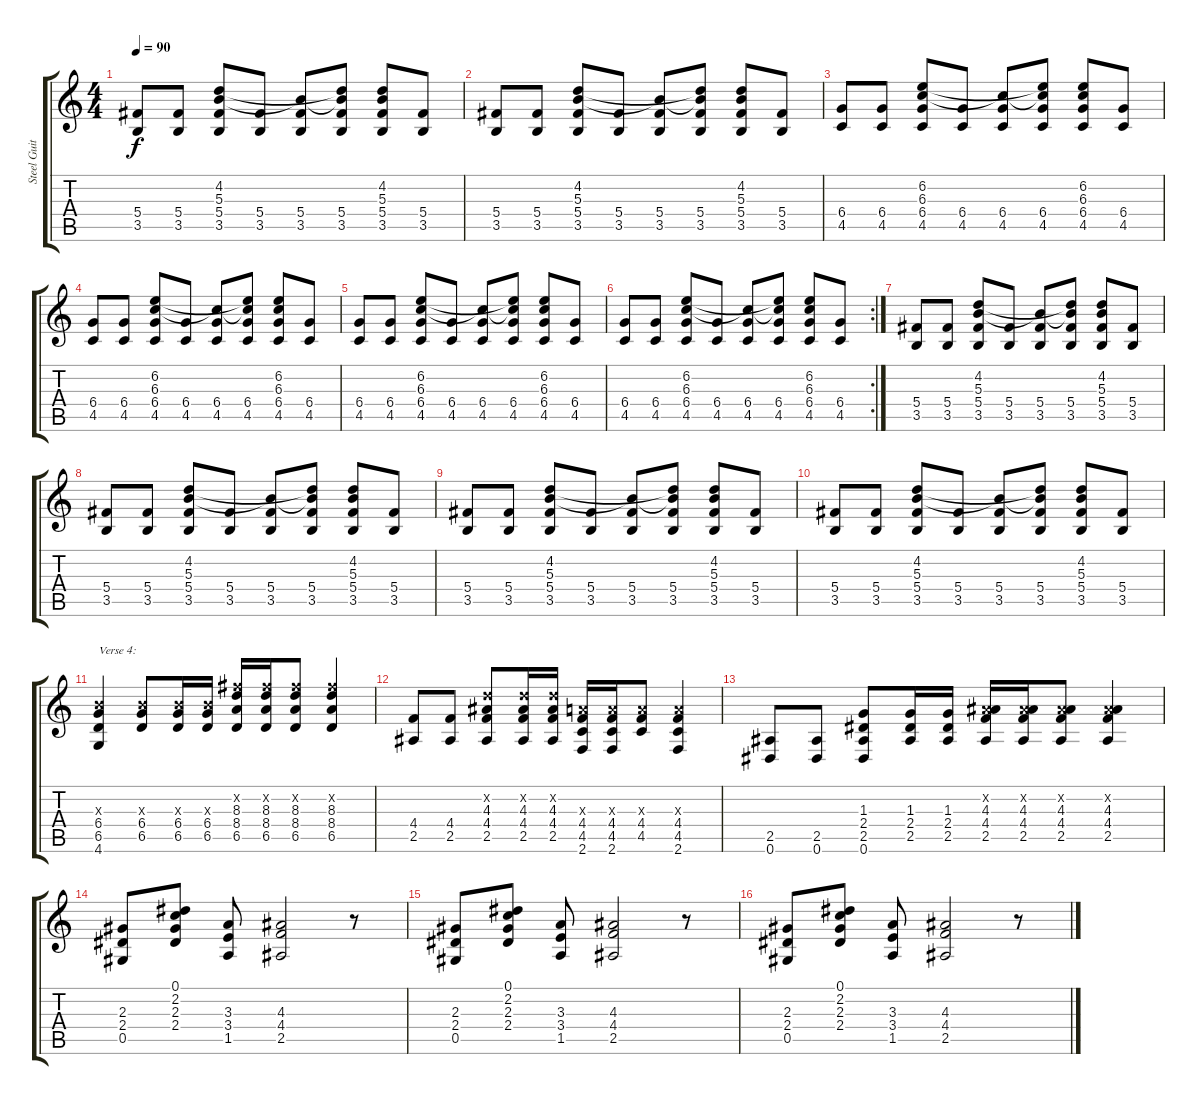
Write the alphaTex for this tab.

\track ("Steel Guitar" "Steel Guit") {instrument acousticguitarsteel}
\staff {score tabs}
\tuning (Eb4 Bb3 Gb3 Db3 Ab2 Eb2) {hide}
\ts (4 4)
\tempo 90
\clef g2
\ks c
(5.4 3.5).8{dy f} (5.4 3.5).8 (4.2 5.3 5.4 3.5).8 (5.4 3.5).8 (5.3{t} 5.4 3.5).8 (4.2{t} 5.3{t} 5.4 3.5).8 (4.2 5.3 5.4 3.5).8 (5.4 3.5).8 |
(5.4 3.5).8 (5.4 3.5).8 (4.2 5.3 5.4 3.5).8 (5.4 3.5).8 (5.3{t} 5.4 3.5).8 (4.2{t} 5.3{t} 5.4 3.5).8 (4.2 5.3 5.4 3.5).8 (5.4 3.5).8 |
(6.4 4.5).8 (6.4 4.5).8 (6.2 6.3 6.4 4.5).8 (6.4 4.5).8 (6.3{t} 6.4 4.5).8 (6.2{t} 6.3{t} 6.4 4.5).8 (6.2 6.3 6.4 4.5).8 (6.4 4.5).8 |
(6.4 4.5).8 (6.4 4.5).8 (6.2 6.3 6.4 4.5).8 (6.4 4.5).8 (6.3{t} 6.4 4.5).8 (6.2{t} 6.3{t} 6.4 4.5).8 (6.2 6.3 6.4 4.5).8 (6.4 4.5).8 |
(6.4 4.5).8 (6.4 4.5).8 (6.2 6.3 6.4 4.5).8 (6.4 4.5).8 (6.3{t} 6.4 4.5).8 (6.2{t} 6.3{t} 6.4 4.5).8 (6.2 6.3 6.4 4.5).8 (6.4 4.5).8 |
\rc 2
(6.4 4.5).8 (6.4 4.5).8 (6.2 6.3 6.4 4.5).8 (6.4 4.5).8 (6.3{t} 6.4 4.5).8 (6.2{t} 6.3{t} 6.4 4.5).8 (6.2 6.3 6.4 4.5).8 (6.4 4.5).8 |
(5.4 3.5).8 (5.4 3.5).8 (4.2 5.3 5.4 3.5).8 (5.4 3.5).8 (5.3{t} 5.4 3.5).8 (4.2{t} 5.3{t} 5.4 3.5).8 (4.2 5.3 5.4 3.5).8 (5.4 3.5).8 |
(5.4 3.5).8 (5.4 3.5).8 (4.2 5.3 5.4 3.5).8 (5.4 3.5).8 (5.3{t} 5.4 3.5).8 (4.2{t} 5.3{t} 5.4 3.5).8 (4.2 5.3 5.4 3.5).8 (5.4 3.5).8 |
(5.4 3.5).8 (5.4 3.5).8 (4.2 5.3 5.4 3.5).8 (5.4 3.5).8 (5.3{t} 5.4 3.5).8 (4.2{t} 5.3{t} 5.4 3.5).8 (4.2 5.3 5.4 3.5).8 (5.4 3.5).8 |
(5.4 3.5).8 (5.4 3.5).8 (4.2 5.3 5.4 3.5).8 (5.4 3.5).8 (5.3{t} 5.4 3.5).8 (4.2{t} 5.3{t} 5.4 3.5).8 (4.2 5.3 5.4 3.5).8 (5.4 3.5).8 |
(5.3{x} 6.4 6.5 4.6).4{txt "Verse 4:"} (5.3{x} 6.4 6.5).8 (5.3{x} 6.4 6.5).16 (5.3{x} 6.4 6.5).16 (8.2{x} 8.3 8.4 6.5).16 (8.2{x} 8.3 8.4 6.5).16 (8.2{x} 8.3 8.4 6.5).8 (8.2{x} 8.3 8.4 6.5).4 |
(4.4 2.5).8 (4.4 2.5).8 (4.2{x} 4.3 4.4 2.5).8 (4.2{x} 4.3 4.4 2.5).16 (4.2{x} 4.3 4.4 2.5).16 (3.3{x} 4.4 4.5 2.6).16 (3.3{x} 4.4 4.5 2.6).16 (3.3{x} 4.4 4.5).8 (3.3{x} 4.4 4.5 2.6).4 |
(2.5 0.6).8 (2.5 0.6).8 (1.3 2.4 2.5 0.6).8 (1.3 2.4 2.5).16 (1.3 2.4 2.5).16 (0.2{x} 4.3 4.4 2.5).16 (0.2{x} 4.3 4.4 2.5).16 (0.2{x} 4.3 4.4 2.5).8 (0.2{x} 4.3 4.4 2.5).4 |
(2.3 2.4 0.5).8 (0.1 2.2 2.3 2.4).8 (3.3 3.4 1.5).8 (4.3 4.4 2.5).2 r.8 |
(2.3 2.4 0.5).8 (0.1 2.2 2.3 2.4).8 (3.3 3.4 1.5).8 (4.3 4.4 2.5).2 r.8 |
(2.3 2.4 0.5).8 (0.1 2.2 2.3 2.4).8 (3.3 3.4 1.5).8 (4.3 4.4 2.5).2 r.8
